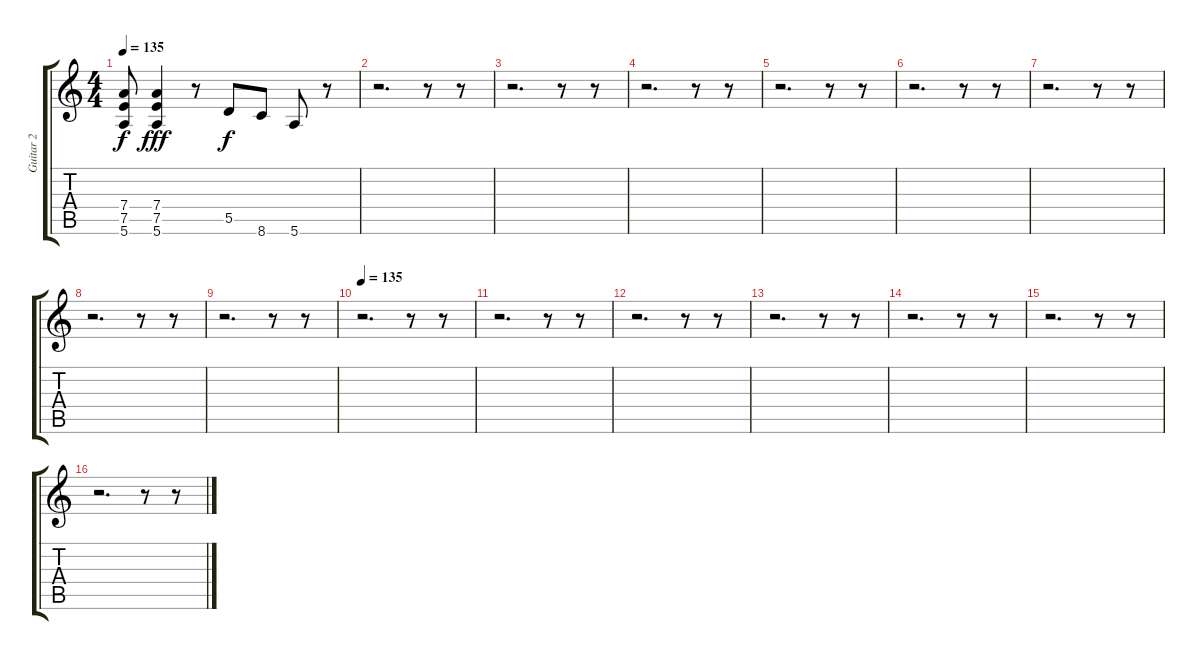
\track ("Guitar 2" "Guitar 2") {instrument distortionguitar}
\staff {score tabs}
\tuning (E4 B3 G3 D3 A2 E2) {hide}
\ts (4 4)
\tempo 135
\clef g2
\ks c
(7.4{t} 7.5{t} 5.6{t}).8{dy f} (7.4 7.5 5.6).4{dy fff} r.8 5.5.8{dy f} 8.6.8 5.6.8 r.8 |
r.2{d} r.8 r.8 |
r.2{d} r.8 r.8 |
r.2{d} r.8 r.8 |
r.2{d} r.8 r.8 |
r.2{d} r.8 r.8 |
r.2{d} r.8 r.8 |
r.2{d} r.8 r.8 |
r.2{d} r.8 r.8 |
\tempo 135
r.2{d} r.8 r.8 |
r.2{d} r.8 r.8 |
r.2{d} r.8 r.8 |
r.2{d} r.8 r.8 |
r.2{d} r.8 r.8 |
r.2{d} r.8 r.8 |
r.2{d} r.8 r.8
